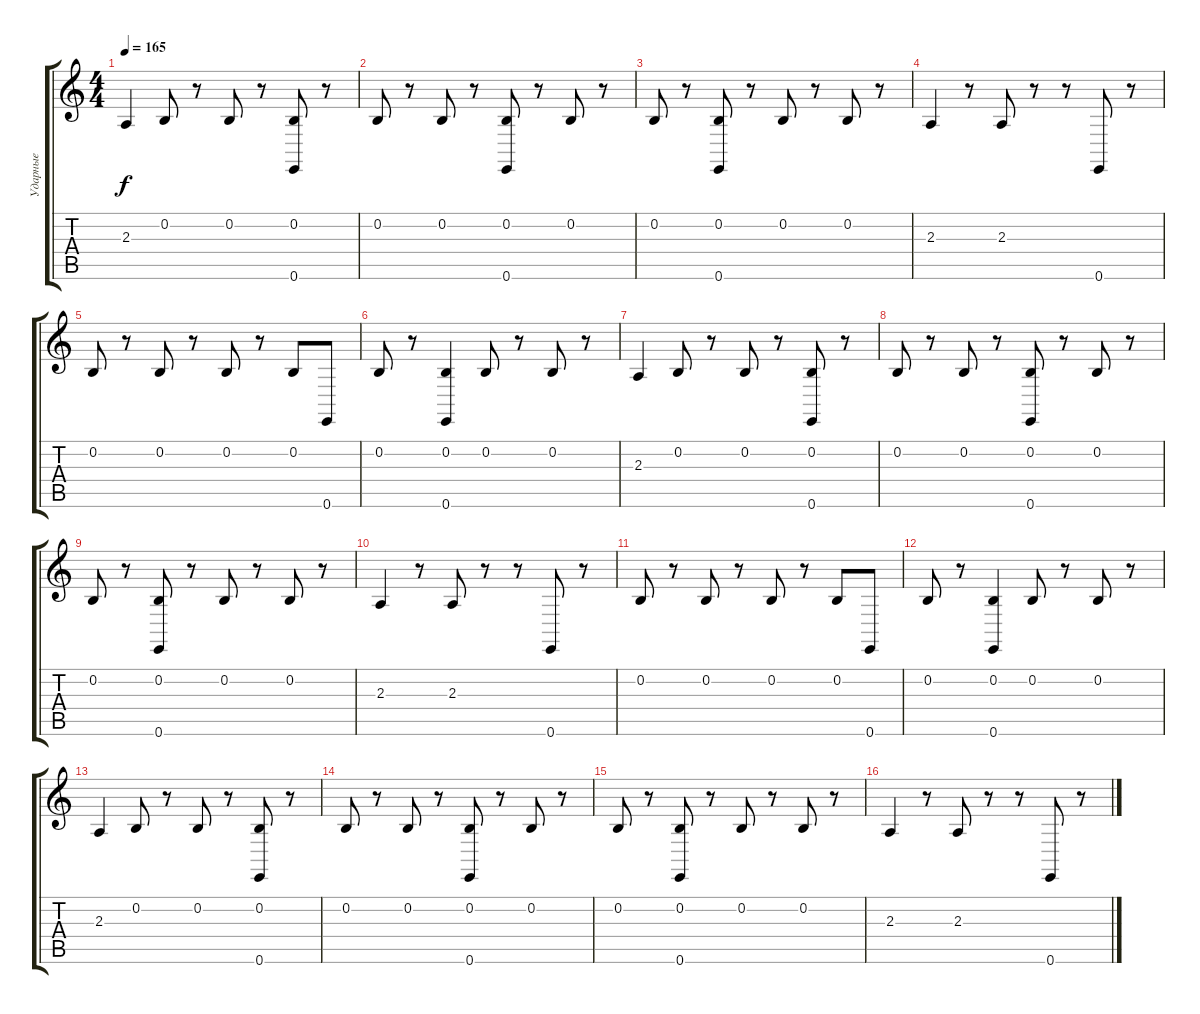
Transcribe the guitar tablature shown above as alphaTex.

\track ("Ударные" "Ударные") {instrument acousticgrandpiano}
\staff {score tabs}
\tuning (E4 B3 G3 D3 A2 E2) {hide}
\ts (4 4)
\tempo 165
\clef g2
\ks c
2.3.4{dy f} 0.2.8 r.8 0.2.8 r.8 (0.2 0.6).8 r.8 |
0.2.8 r.8 0.2.8 r.8 (0.2 0.6).8 r.8 0.2.8 r.8 |
0.2.8 r.8 (0.2 0.6).8 r.8 0.2.8 r.8 0.2.8 r.8 |
2.3.4 r.8 2.3.8 r.8 r.8 0.6.8 r.8 |
0.2.8 r.8 0.2.8 r.8 0.2.8 r.8 0.2.8 0.6.8 |
0.2.8 r.8 (0.2 0.6).4 0.2.8 r.8 0.2.8 r.8 |
2.3.4 0.2.8 r.8 0.2.8 r.8 (0.2 0.6).8 r.8 |
0.2.8 r.8 0.2.8 r.8 (0.2 0.6).8 r.8 0.2.8 r.8 |
0.2.8 r.8 (0.2 0.6).8 r.8 0.2.8 r.8 0.2.8 r.8 |
2.3.4 r.8 2.3.8 r.8 r.8 0.6.8 r.8 |
0.2.8 r.8 0.2.8 r.8 0.2.8 r.8 0.2.8 0.6.8 |
0.2.8 r.8 (0.2 0.6).4 0.2.8 r.8 0.2.8 r.8 |
2.3.4 0.2.8 r.8 0.2.8 r.8 (0.2 0.6).8 r.8 |
0.2.8 r.8 0.2.8 r.8 (0.2 0.6).8 r.8 0.2.8 r.8 |
0.2.8 r.8 (0.2 0.6).8 r.8 0.2.8 r.8 0.2.8 r.8 |
2.3.4 r.8 2.3.8 r.8 r.8 0.6.8 r.8
